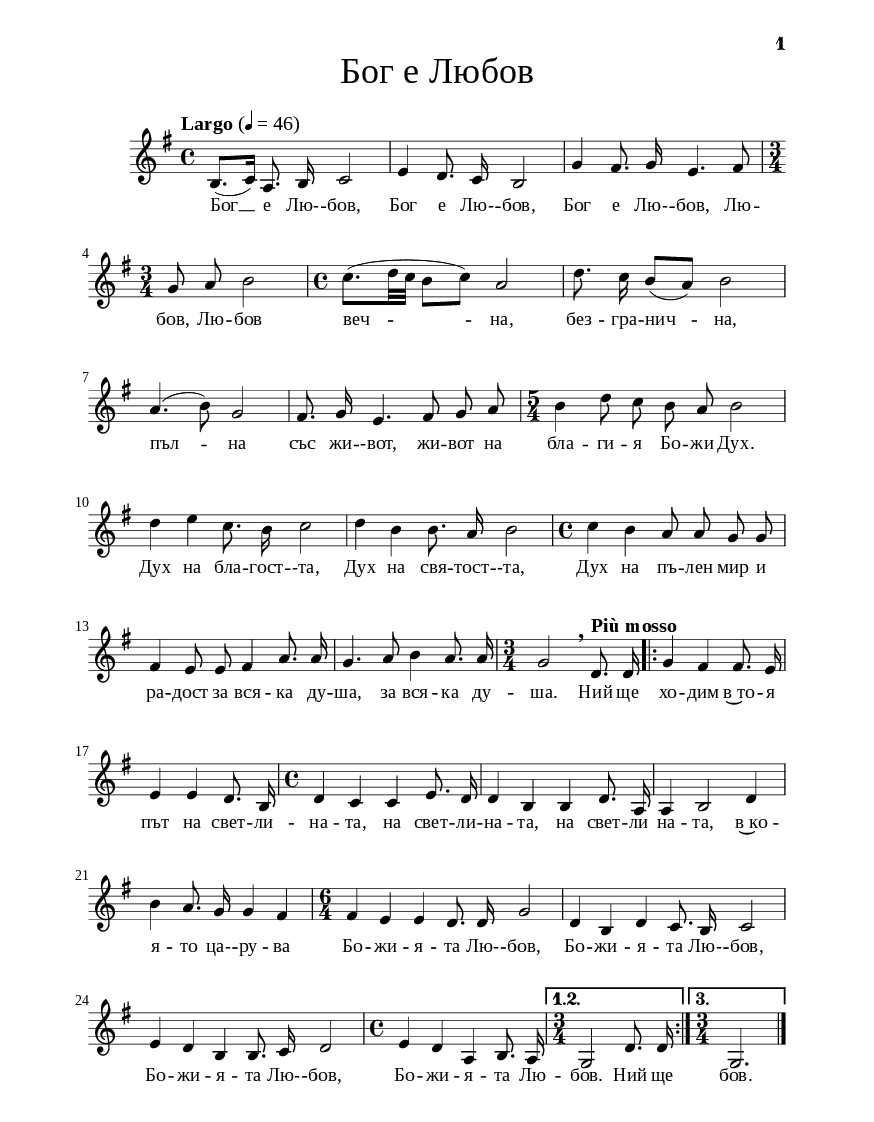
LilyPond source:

\version "2.24.4"

% include paper part and global functions
\include "include/globals.ily"

\bookpart {
  \label #'ref082
  \tocItem \markup "Бог е Любов"
  \include "include/bookpart-paper.ily"
  \score {
    \include "include/score-layout.ily"

    \new Voice \relative c' {
      \clef treble
      \key g \major
      \time 4/4
      \tempoFunc "Largo" 4 "46"

      \autoBeamOff

      b8. [(c16)] a8. b16 c2 |
      e4 d8. c16 b2 |
      g'4 fis8. g16 e4. fis8 | \break

      \time 3/4 g8 a8 b2 |
      \time 4/4 c8. [(d32 c32] b8 [c8]) a2 |
      d8. c16 b8 [(a8)] b2 | \break

      a4. (b8) g2 |
      fis8. g16 e4. fis8 g8 a8 |
      \time 5/4 b4 d8 c8 b8 a8 b2 | \break

      d4 e4 c8. b16 c2 |
      d4 b4 b8. a16 b2 |
      \time 4/4 c4 b4 a8 a8 g8 g8 | \break

      fis4 e8 e8 fis4 a8. a16 |
      g4. a8 b4 a8. a16 |
      \time 3/4 g2 \breathe \tempo "Più mosso"  d8. d16 |
      \repeat volta 3 {
        g4 fis4 fis8. e16 | \break

        e4 e4 d8. b16 |
        \time 4/4 d4 c4 c4 e8. d16 |
        d4 b4 b4 d8. a16 |
        a4 b2 d4 | \break

        b'4 a8. g16 g4 fis4 |
        \time 6/4 fis4 e4 e4 d8. d16 g2 |
        d4 b4 d4 c8. b16 c2 | \break

        e4 d4 b4 b8. c16 d2 |
        \time 4/4 e4 d4 a4 b8. a16 |
      } % repeat
      \alternative {
        { \time 3/4 g2 d'8. d16 }
        { \time 3/4 g,2.  \bar "|." }
      }
    }

    \addlyrics {
      Бог __ е "Лю-" -- бов, | Бог е "Лю-" -- бов, | Бог е "Лю-" -- бов, Лю -- |
      бов, Лю -- бов  | веч -- на, | без -- гра -- нич -- на, |
      пъл -- на | със жи -- "-вот," жи -- вот на | бла -- ги -- я Бо -- жи  Дух.
      Дух на бла -- гост -- "-та," | Дух на свя -- тост -- "-та," | Дух на пъ -- лен мир и |
      ра -- дост за вся -- ка ду -- ша, за вся -- ка ду -- | ша. Ний щe | хо -- дим в~то -- я |
      път  на свет -- ли -- | на -- та, на свет -- ли -- | на -- та, на свет -- ли | на -- та, в~ко -- |
      я -- то "ца-" -- ру -- ва | Бо -- жи -- я -- та "Лю-" -- бов, | Бо -- жи -- я -- та "Лю-" -- бов, |
      Бо -- жи -- я -- та "Лю-" -- бов, | Бо -- жи -- я -- та Лю -- | бов. Ний ще | бов.}

      \header {
        title = \titleFunc #'ref_desc_5 "Бог е Любов" "Bog e Ljubov"
      }

      \midi{}

    } % score

  } % bookpart
